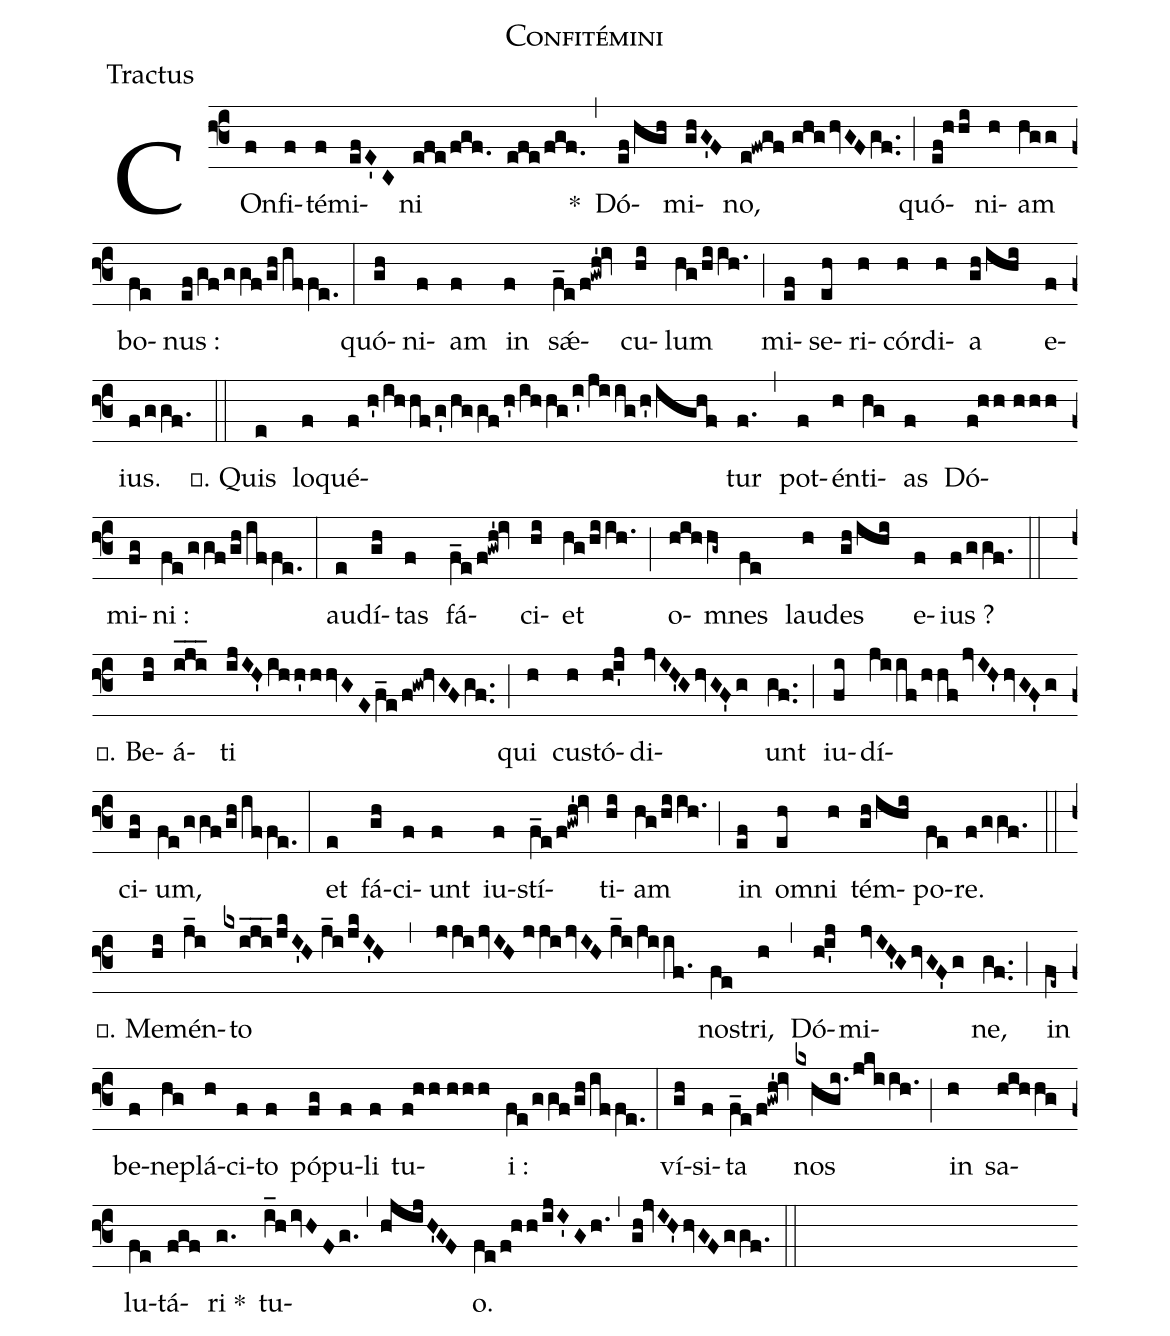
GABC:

name:Confitémini;
office-part:Tractus;
%%
(f3) COn(f)fi(f)té(f)mi(efE'C)ni(efe!/fgf. efe!/fgf.) *(,) Dó(ef!/hgh)mi(ghG'F)no,(e!fwgf!//ghghvGFgf..) (;) quó(ef!hhi)ni(h)am(hgg) bo(fe)nus :(ef!/gf!/ggf!/gh!/iffe.) (:)
quó(gh)ni(f)am(f) in(f) s<sp>'ae</sp>(f_e!/f!gwh'!iv)cu(hi)lum(hg!/hiih.) (;) mi(ef)se(eh)ri(h)cór(h)di(h)a(gh!/ihi) e(f)ius.(f!/ggf.) (::)

℣. Quis(e) lo(f)qué(f!//h'!/ihhf/g'!/hggf/h'!/ihhg/i'!/jiig/h'!/ighf)tur(f.) (,) pot(f)én(h)ti(hg)as(f) Dó(f!hh!//hhh)mi(fg)ni :(fe!/ggf!/gh!/iffe.) (:)
au(e)dí(gh)tas(f) fá(f_e/!f!gwh'!iv)ci(hi)et(hg!/hiih.) (;) o(hihhg~)mnes(fe) lau(h)des(gh!/ihi) e(f)ius ?(f!/ggf.) (::)

℣. Be(hi)á(iji___)ti(ijIH'ih!/h'hhvGE/f_e!/f!gw!hvGFgf..) (;) qui(h) cu(h)stó(h!i'j)di(jvIH'GhvGF'g)unt(gf..) (;) iu(fi)dí(jiif!/hhf/jvIH'hvGF'g)ci(fg)um,(fe!/ggf!/gh!/iffe.) (:)
et(e) fá(gh)ci(f)unt(f) iu(f)stí(f_e/f!gwh'!iv)ti(hi)am(hg/hiih.) (;) in(ef) o(eh)mni(h) tém(gh!/ihi)po(fe)re.(f!/ggf.) (::)

℣. Me(hi)mén(j_i)to(kxiji___!/jkI'H!//j_i!/jkI'H,jjijvIH//jjijvIH!//j_i!/jiif.) no(fe)stri,(h) (,) Dó(h!i'j)mi(jvIH'GhvGF'g)ne,(gf..) (;) in(fe~) be(f)ne(hg)plá(h)ci(f)to(f) pó(fg)pu(f)li(f) tu(f!hh!//hhh)i :(fe!/ggf!/gh!/iffe.) (:)
ví(gh)si(f)ta(f_e!/f!gwh'!iv) nos(kxhgi.!/jkiih.) (;) in(h) sa(hihhg)lu(fe)tá(fgf)ri *(g.) tu(i_hivHFg.,hjijH'GF)o.(fe!/f!hh!/ijI'Gh.,gh!jvIH'hvGFggf.) (::)
